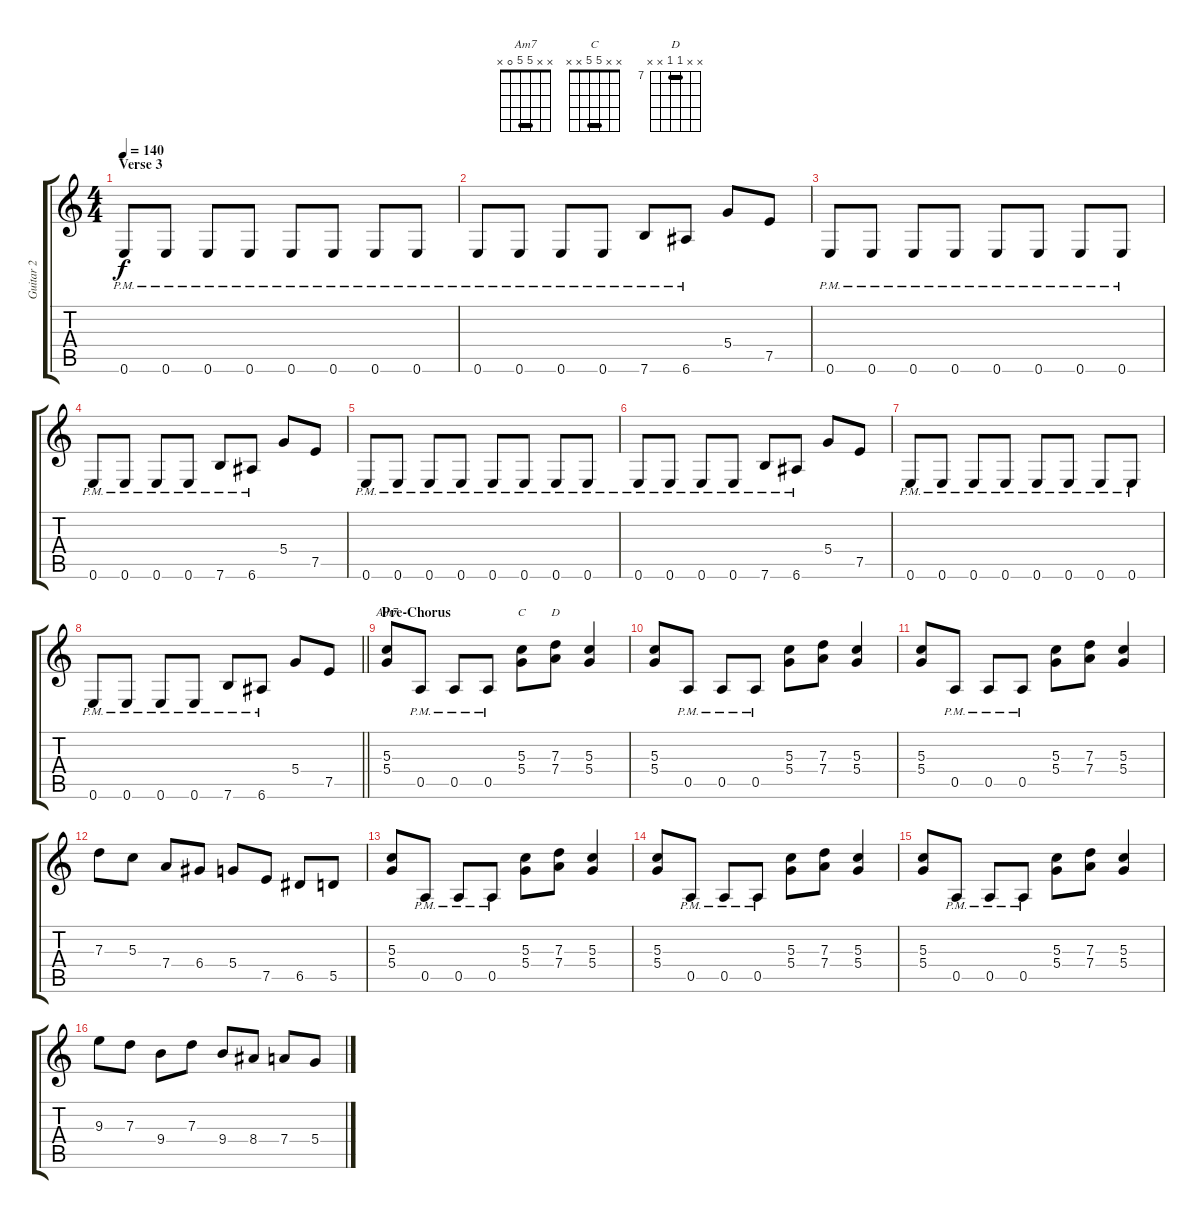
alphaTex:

\track ("Guitar 2" "Guitar 2") {instrument distortionguitar}
\staff {score tabs}
\tuning (E4 B3 G3 D3 A2 E2) {hide}
\chord ("Am7" x x 5 5 0 x) {barre 5}
\chord ("C" x x 5 5 x x) {barre 5}
\chord ("D" x x 7 7 x x) {firstfret 7 barre 7}
\ts (4 4)
\section ("" "Verse 3")
\tempo 140
\clef g2
\ks c
0.6{pm}.8{dy f} 0.6{pm}.8 0.6{pm}.8 0.6{pm}.8 0.6{pm}.8 0.6{pm}.8 0.6{pm}.8 0.6{pm}.8 |
0.6{pm}.8 0.6{pm}.8 0.6{pm}.8 0.6{pm}.8 7.6{pm}.8 6.6{pm}.8 5.4.8 7.5.8 |
0.6{pm}.8 0.6{pm}.8 0.6{pm}.8 0.6{pm}.8 0.6{pm}.8 0.6{pm}.8 0.6{pm}.8 0.6{pm}.8 |
0.6{pm}.8 0.6{pm}.8 0.6{pm}.8 0.6{pm}.8 7.6{pm}.8 6.6{pm}.8 5.4.8 7.5.8 |
0.6{pm}.8 0.6{pm}.8 0.6{pm}.8 0.6{pm}.8 0.6{pm}.8 0.6{pm}.8 0.6{pm}.8 0.6{pm}.8 |
0.6{pm}.8 0.6{pm}.8 0.6{pm}.8 0.6{pm}.8 7.6{pm}.8 6.6{pm}.8 5.4.8 7.5.8 |
0.6{pm}.8 0.6{pm}.8 0.6{pm}.8 0.6{pm}.8 0.6{pm}.8 0.6{pm}.8 0.6{pm}.8 0.6{pm}.8 |
\barLineRight lightlight
0.6{pm}.8 0.6{pm}.8 0.6{pm}.8 0.6{pm}.8 7.6{pm}.8 6.6{pm}.8 5.4.8 7.5.8 |
\section ("" "Pre-Chorus")
(5.3 5.4).8{ch "Am7"} 0.5{pm}.8 0.5{pm}.8 0.5{pm}.8 (5.3 5.4).8{ch "C"} (7.3 7.4).8{ch "D"} (5.3 5.4).4 |
(5.3 5.4).8 0.5{pm}.8 0.5{pm}.8 0.5{pm}.8 (5.3 5.4).8 (7.3 7.4).8 (5.3 5.4).4 |
(5.3 5.4).8 0.5{pm}.8 0.5{pm}.8 0.5{pm}.8 (5.3 5.4).8 (7.3 7.4).8 (5.3 5.4).4 |
7.3.8 5.3.8 7.4.8 6.4.8 5.4.8 7.5.8 6.5.8 5.5.8 |
(5.3 5.4).8 0.5{pm}.8 0.5{pm}.8 0.5{pm}.8 (5.3 5.4).8 (7.3 7.4).8 (5.3 5.4).4 |
(5.3 5.4).8 0.5{pm}.8 0.5{pm}.8 0.5{pm}.8 (5.3 5.4).8 (7.3 7.4).8 (5.3 5.4).4 |
(5.3 5.4).8 0.5{pm}.8 0.5{pm}.8 0.5{pm}.8 (5.3 5.4).8 (7.3 7.4).8 (5.3 5.4).4 |
9.3.8 7.3.8 9.4.8 7.3.8 9.4.8 8.4.8 7.4.8 5.4.8
